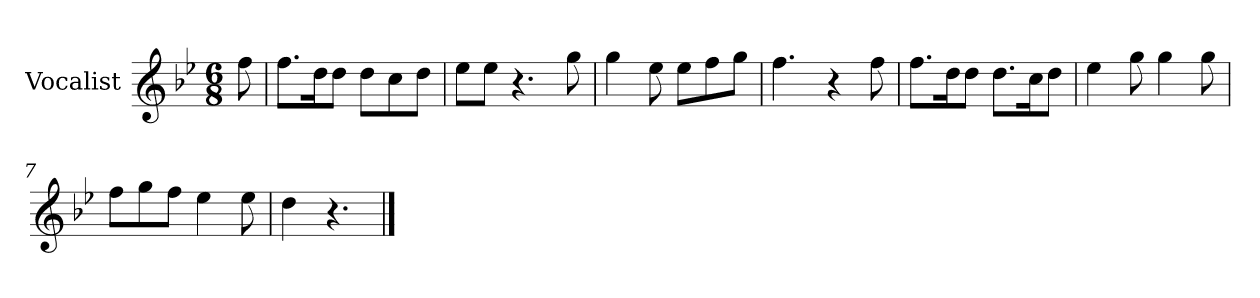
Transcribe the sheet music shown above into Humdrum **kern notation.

**kern
*part1
*staff1
*I"Vocalist
*k[b-e-]
*B-:
*M6/8
=
8ff
=1
8.ffL
16ddK
8ddJ
8ddL
8cc
8ddJ
=2
8ee-L
8ee-J
4.r
8gg
=3
4gg
8ee-
8ee-L
8ff
8ggJ
=4
4.ff
4r
8ff
=5
8.ffL
16ddK
8ddJ
8.ddL
16ccK
8ddJ
=6
4ee-
8gg
4gg
8gg
=7
8ffL
8gg
8ffJ
4ee-
8ee-
=8
4dd
4.r
==
*-
